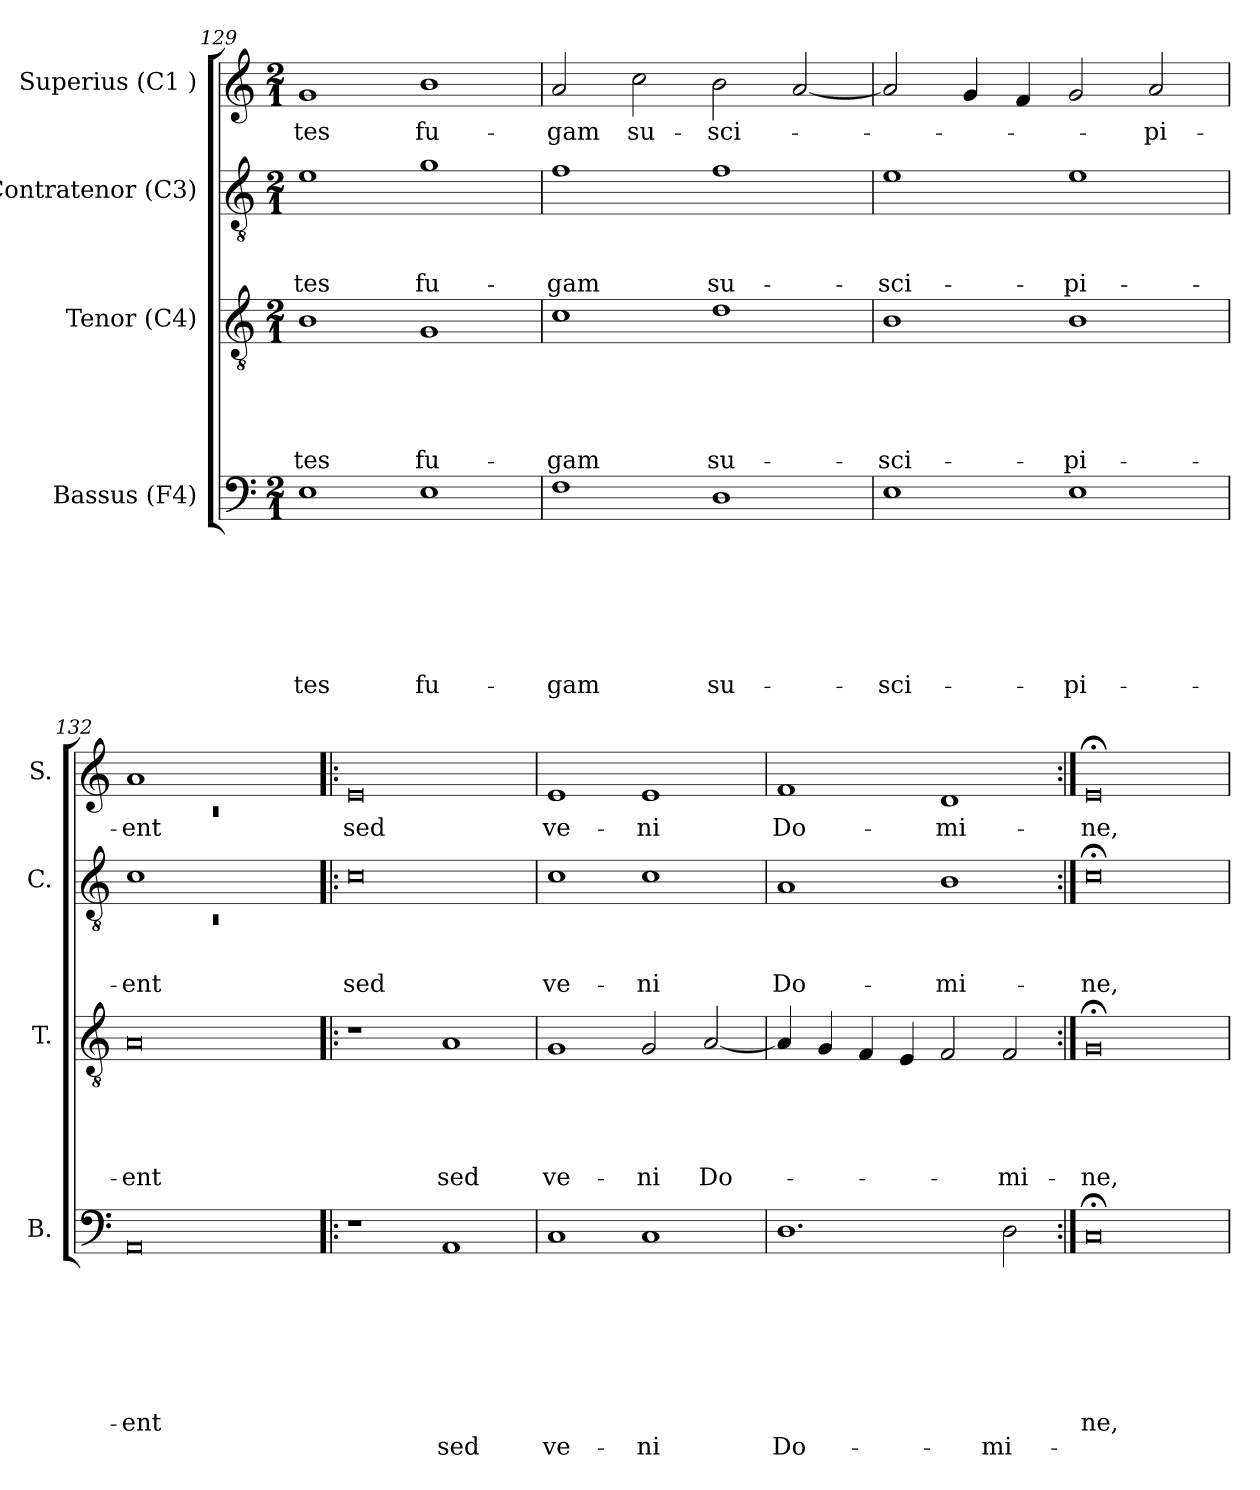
**kern	**text	**text	**text	**text	**text	**text	**text	**text	**kern	**text	**text	**text	**text	**text	**kern	**text	**text	**text	**kern	**text
*part4	*part4	*part4	*part4	*part4	*part4	*part4	*part4	*part4	*part3	*part3	*part3	*part3	*part3	*part3	*part2	*part2	*part2	*part2	*part1	*part1
*staff4	*staff4	*staff4	*staff4	*staff4	*staff4	*staff4	*staff4	*staff4	*staff3	*staff3	*staff3	*staff3	*staff3	*staff3	*staff2	*staff2	*staff2	*staff2	*staff1	*staff1
*I"Bassus (F4)	*	*	*	*	*	*	*	*	*I"Tenor (C4)	*	*	*	*	*	*I"Contratenor (C3)	*	*	*	*I"Superius (C1 )	*
*I'B.	*	*	*	*	*	*	*	*	*I'T.	*	*	*	*	*	*I'C.	*	*	*	*I'S.	*
*clefF4	*	*	*	*	*	*	*	*	*clefGv2	*	*	*	*	*	*clefGv2	*	*	*	*clefG2	*
*k[]	*	*	*	*	*	*	*	*	*k[]	*	*	*	*	*	*k[]	*	*	*	*k[]	*
*C:	*	*	*	*	*	*	*	*	*C:	*	*	*	*	*	*C:	*	*	*	*C:	*
*M2/1	*	*	*	*	*	*	*	*	*M2/1	*	*	*	*	*	*M2/1	*	*	*	*M2/1	*
=129	=129	=129	=129	=129	=129	=129	=129	=129	=129	=129	=129	=129	=129	=129	=129	=129	=129	=129	=129	=129
!	!	!	!	!	!	!	!LO:LY:b	!	!	!	!	!	!	!LO:LY:b	!	!	!	!LO:LY:b	!	!LO:LY:b
1E	.	.	.	.	.	.	-tes	.	1B	.	.	.	.	-tes	1e	.	.	-tes	1g	-tes
!	!	!	!	!	!	!	!LO:LY:b	!	!	!	!	!	!	!LO:LY:b	!	!	!	!LO:LY:b	!	!LO:LY:b
1E	.	.	.	.	.	.	fu-	.	1G	.	.	.	.	fu-	1g	.	.	fu-	1b	fu-
=130	=130	=130	=130	=130	=130	=130	=130	=130	=130	=130	=130	=130	=130	=130	=130	=130	=130	=130	=130	=130
!	!	!	!	!	!	!	!LO:LY:b	!	!	!	!	!	!	!LO:LY:b	!	!	!	!LO:LY:b	!	!LO:LY:b
1F	.	.	.	.	.	.	-gam	.	1c	.	.	.	.	-gam	1f	.	.	-gam	2a/	-gam
!	!	!	!	!	!	!	!	!	!	!	!	!	!	!	!	!	!	!	!	!LO:LY:b
.	.	.	.	.	.	.	.	.	.	.	.	.	.	.	.	.	.	.	2cc\	su-
!	!	!	!	!	!	!	!LO:LY:b	!	!	!	!	!	!	!LO:LY:b	!	!	!	!LO:LY:b	!	!LO:LY:b
1D	.	.	.	.	.	.	su-	.	1d	.	.	.	.	su-	1f	.	.	su-	2b\	-sci-
.	.	.	.	.	.	.	.	.	.	.	.	.	.	.	.	.	.	.	[<2a/	.
=131	=131	=131	=131	=131	=131	=131	=131	=131	=131	=131	=131	=131	=131	=131	=131	=131	=131	=131	=131	=131
!	!	!	!	!	!	!	!LO:LY:b	!	!	!	!	!	!	!LO:LY:b	!	!	!	!LO:LY:b	!	!
1E	.	.	.	.	.	.	-sci-	.	1B	.	.	.	.	-sci-	1e	.	.	-sci-	2a/]	.
.	.	.	.	.	.	.	.	.	.	.	.	.	.	.	.	.	.	.	4g/	.
.	.	.	.	.	.	.	.	.	.	.	.	.	.	.	.	.	.	.	4f/	.
!	!	!	!	!	!	!	!LO:LY:b	!	!	!	!	!	!	!LO:LY:b	!	!	!	!LO:LY:b	!	!
1E	.	.	.	.	.	.	-pi-	.	1B	.	.	.	.	-pi-	1e	.	.	-pi-	2g/	.
!	!	!	!	!	!	!	!	!	!	!	!	!	!	!	!	!	!	!	!	!LO:LY:b
.	.	.	.	.	.	.	.	.	.	.	.	.	.	.	.	.	.	.	2a/	-pi-
=132	=132	=132	=132	=132	=132	=132	=132	=132	=132	=132	=132	=132	=132	=132	=132	=132	=132	=132	=132	=132
*	*	*	*	*	*	*	*	*	*	*	*	*	*	*	*^	*	*	*	*^	*
!	!	!	!	!	!	!	!LO:LY:b	!	!	!	!	!	!	!LO:LY:b	!	!LO:N:vis=1	!	!	!LO:LY:b	!	!LO:N:vis=1	!LO:LY:b
0AA	.	.	.	.	.	.	-ent	.	0A	.	.	.	.	-ent	1c	0rC	.	.	-ent	1a	0rc	-ent
.	.	.	.	.	.	.	.	.	.	.	.	.	.	.	1ryy	.	.	.	.	1ryy	.	.
*	*	*	*	*	*	*	*	*	*	*	*	*	*	*	*v	*v	*	*	*	*	*	*
*	*	*	*	*	*	*	*	*	*	*	*	*	*	*	*	*	*	*	*v	*v	*
!!LO:LB:g=z
=133!|:	=133!|:	=133!|:	=133!|:	=133!|:	=133!|:	=133!|:	=133!|:	=133!|:	=133!|:	=133!|:	=133!|:	=133!|:	=133!|:	=133!|:	=133!|:	=133!|:	=133!|:	=133!|:	=133!|:	=133!|:
!	!	!	!	!	!	!	!	!	!	!	!	!	!	!	!	!	!	!LO:LY:b	!	!LO:LY:b
1r	.	.	.	.	.	.	.	.	1r	.	.	.	.	.	0c	.	.	sed	0e	sed
!	!	!	!	!	!	!	!	!LO:LY:b	!	!	!	!	!	!LO:LY:b	!	!	!	!	!	!
1AA	.	.	.	.	.	.	.	sed	1A	.	.	.	.	sed	.	.	.	.	.	.
=134	=134	=134	=134	=134	=134	=134	=134	=134	=134	=134	=134	=134	=134	=134	=134	=134	=134	=134	=134	=134
!	!	!	!	!	!	!	!	!LO:LY:b	!	!	!	!	!	!LO:LY:b	!	!	!	!LO:LY:b	!	!LO:LY:b
1C	.	.	.	.	.	.	.	ve-	1G	.	.	.	.	ve-	1c	.	.	ve-	1e	ve-
!	!	!	!	!	!	!	!	!LO:LY:b	!	!	!	!	!	!LO:LY:b	!	!	!	!LO:LY:b	!	!LO:LY:b
1C	.	.	.	.	.	.	.	-ni	2G/	.	.	.	.	-ni	1c	.	.	-ni	1e	-ni
!	!	!	!	!	!	!	!	!	!	!	!	!	!	!LO:LY:b	!	!	!	!	!	!
.	.	.	.	.	.	.	.	.	[<2A/	.	.	.	.	Do-	.	.	.	.	.	.
=135	=135	=135	=135	=135	=135	=135	=135	=135	=135	=135	=135	=135	=135	=135	=135	=135	=135	=135	=135	=135
!	!	!	!	!	!	!	!	!LO:LY:b	!	!	!	!	!	!	!	!	!	!LO:LY:b	!	!LO:LY:b
1.D	.	.	.	.	.	.	.	Do-	4A/]	.	.	.	.	.	1A	.	.	Do-	1f	Do-
.	.	.	.	.	.	.	.	.	4G/	.	.	.	.	.	.	.	.	.	.	.
.	.	.	.	.	.	.	.	.	4F/	.	.	.	.	.	.	.	.	.	.	.
.	.	.	.	.	.	.	.	.	4E/	.	.	.	.	.	.	.	.	.	.	.
!	!	!	!	!	!	!	!	!	!	!	!	!	!	!	!	!	!	!LO:LY:b	!	!LO:LY:b
.	.	.	.	.	.	.	.	.	2F/	.	.	.	.	.	1B	.	.	-mi-	1d	-mi-
!	!	!	!	!	!	!	!	!LO:LY:b	!	!	!	!	!	!LO:LY:b	!	!	!	!	!	!
2D\	.	.	.	.	.	.	.	-mi-	2F/	.	.	.	.	-mi-	.	.	.	.	.	.
=136:|!	=136:|!	=136:|!	=136:|!	=136:|!	=136:|!	=136:|!	=136:|!	=136:|!	=136:|!	=136:|!	=136:|!	=136:|!	=136:|!	=136:|!	=136:|!	=136:|!	=136:|!	=136:|!	=136:|!	=136:|!
!	!	!	!	!	!	!	!LO:LY:b	!	!	!	!	!	!	!LO:LY:b	!	!	!	!LO:LY:b	!	!LO:LY:b
0C;	.	.	.	.	.	.	ne,	.	0G;	.	.	.	.	-ne,	0c;<	.	.	-ne,	0e;	-ne,
=	=	=	=	=	=	=	=	=	=	=	=	=	=	=	=	=	=	=	=	=
*-	*-	*-	*-	*-	*-	*-	*-	*-	*-	*-	*-	*-	*-	*-	*-	*-	*-	*-	*-	*-
